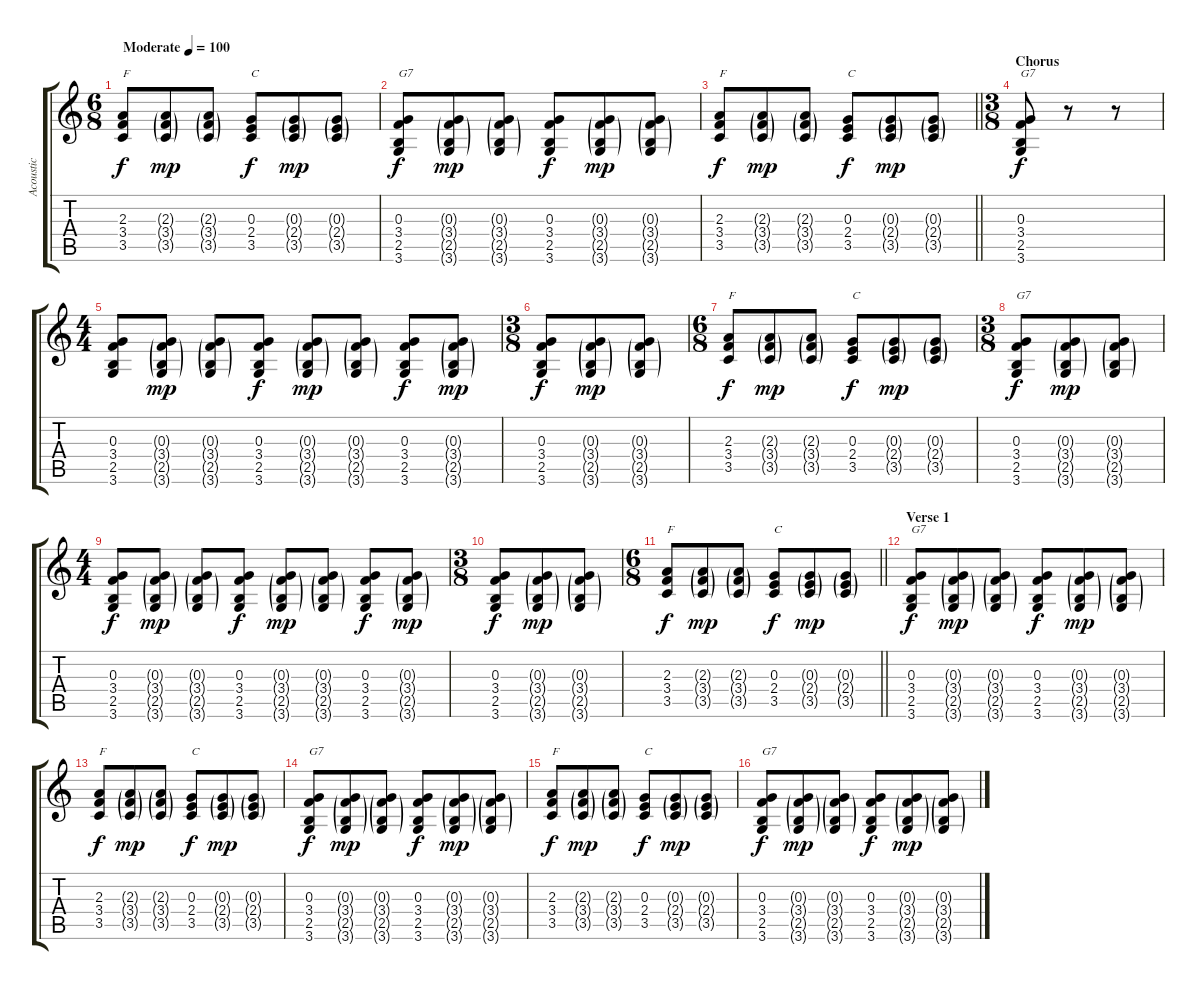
\track ("Acoustic" "Acoustic") {instrument acousticguitarsteel}
\staff {score tabs}
\tuning (E4 B3 G3 D3 A2 E2) {hide}
\ts (6 8)
\tempo (100 "Moderate")
\clef g2
\ks c
(2.3 3.4 3.5).8{txt "F" dy f instrument acousticguitarsteel} (2.3{g} 3.4{g} 3.5{g}).8{dy mp} (2.3{g} 3.4{g} 3.5{g}).8 (0.3 2.4 3.5).8{txt "C" dy f} (0.3{g} 2.4{g} 3.5{g}).8{dy mp} (0.3{g} 2.4{g} 3.5{g}).8 |
(0.3 3.4 2.5 3.6).8{txt "G7" dy f} (0.3{g} 3.4{g} 2.5{g} 3.6{g}).8{dy mp} (0.3{g} 3.4{g} 2.5{g} 3.6{g}).8 (0.3 3.4 2.5 3.6).8{dy f} (0.3{g} 3.4{g} 2.5{g} 3.6{g}).8{dy mp} (0.3{g} 3.4{g} 2.5{g} 3.6{g}).8 |
\barLineRight lightlight
(2.3 3.4 3.5).8{txt "F" dy f} (2.3{g} 3.4{g} 3.5{g}).8{dy mp} (2.3{g} 3.4{g} 3.5{g}).8 (0.3 2.4 3.5).8{txt "C" dy f} (0.3{g} 2.4{g} 3.5{g}).8{dy mp} (0.3{g} 2.4{g} 3.5{g}).8 |
\ts (3 8)
\section ("" "Chorus")
(0.3 3.4 2.5 3.6).8{txt "G7" dy f} r.8 r.8 |
\ts (4 4)
(0.3 3.4 2.5 3.6).8 (0.3{g} 3.4{g} 2.5{g} 3.6{g}).8{dy mp} (0.3{g} 3.4{g} 2.5{g} 3.6{g}).8 (0.3 3.4 2.5 3.6).8{dy f} (0.3{g} 3.4{g} 2.5{g} 3.6{g}).8{dy mp} (0.3{g} 3.4{g} 2.5{g} 3.6{g}).8 (0.3 3.4 2.5 3.6).8{dy f} (0.3{g} 3.4{g} 2.5{g} 3.6{g}).8{dy mp} |
\ts (3 8)
(0.3 3.4 2.5 3.6).8{dy f} (0.3{g} 3.4{g} 2.5{g} 3.6{g}).8{dy mp} (0.3{g} 3.4{g} 2.5{g} 3.6{g}).8 |
\ts (6 8)
(2.3 3.4 3.5).8{txt "F" dy f} (2.3{g} 3.4{g} 3.5{g}).8{dy mp} (2.3{g} 3.4{g} 3.5{g}).8 (0.3 2.4 3.5).8{txt "C" dy f} (0.3{g} 2.4{g} 3.5{g}).8{dy mp} (0.3{g} 2.4{g} 3.5{g}).8 |
\ts (3 8)
(0.3 3.4 2.5 3.6).8{txt "G7" dy f} (0.3{g} 3.4{g} 2.5{g} 3.6{g}).8{dy mp} (0.3{g} 3.4{g} 2.5{g} 3.6{g}).8 |
\ts (4 4)
(0.3 3.4 2.5 3.6).8{dy f} (0.3{g} 3.4{g} 2.5{g} 3.6{g}).8{dy mp} (0.3{g} 3.4{g} 2.5{g} 3.6{g}).8 (0.3 3.4 2.5 3.6).8{dy f} (0.3{g} 3.4{g} 2.5{g} 3.6{g}).8{dy mp} (0.3{g} 3.4{g} 2.5{g} 3.6{g}).8 (0.3 3.4 2.5 3.6).8{dy f} (0.3{g} 3.4{g} 2.5{g} 3.6{g}).8{dy mp} |
\ts (3 8)
(0.3 3.4 2.5 3.6).8{dy f} (0.3{g} 3.4{g} 2.5{g} 3.6{g}).8{dy mp} (0.3{g} 3.4{g} 2.5{g} 3.6{g}).8 |
\ts (6 8)
\barLineRight lightlight
(2.3 3.4 3.5).8{txt "F" dy f} (2.3{g} 3.4{g} 3.5{g}).8{dy mp} (2.3{g} 3.4{g} 3.5{g}).8 (0.3 2.4 3.5).8{txt "C" dy f} (0.3{g} 2.4{g} 3.5{g}).8{dy mp} (0.3{g} 2.4{g} 3.5{g}).8 |
\section ("" "Verse 1")
(0.3 3.4 2.5 3.6).8{txt "G7" dy f} (0.3{g} 3.4{g} 2.5{g} 3.6{g}).8{dy mp} (0.3{g} 3.4{g} 2.5{g} 3.6{g}).8 (0.3 3.4 2.5 3.6).8{dy f} (0.3{g} 3.4{g} 2.5{g} 3.6{g}).8{dy mp} (0.3{g} 3.4{g} 2.5{g} 3.6{g}).8 |
(2.3 3.4 3.5).8{txt "F" dy f} (2.3{g} 3.4{g} 3.5{g}).8{dy mp} (2.3{g} 3.4{g} 3.5{g}).8 (0.3 2.4 3.5).8{txt "C" dy f} (0.3{g} 2.4{g} 3.5{g}).8{dy mp} (0.3{g} 2.4{g} 3.5{g}).8 |
(0.3 3.4 2.5 3.6).8{txt "G7" dy f} (0.3{g} 3.4{g} 2.5{g} 3.6{g}).8{dy mp} (0.3{g} 3.4{g} 2.5{g} 3.6{g}).8 (0.3 3.4 2.5 3.6).8{dy f} (0.3{g} 3.4{g} 2.5{g} 3.6{g}).8{dy mp} (0.3{g} 3.4{g} 2.5{g} 3.6{g}).8 |
(2.3 3.4 3.5).8{txt "F" dy f} (2.3{g} 3.4{g} 3.5{g}).8{dy mp} (2.3{g} 3.4{g} 3.5{g}).8 (0.3 2.4 3.5).8{txt "C" dy f} (0.3{g} 2.4{g} 3.5{g}).8{dy mp} (0.3{g} 2.4{g} 3.5{g}).8 |
(0.3 3.4 2.5 3.6).8{txt "G7" dy f} (0.3{g} 3.4{g} 2.5{g} 3.6{g}).8{dy mp} (0.3{g} 3.4{g} 2.5{g} 3.6{g}).8 (0.3 3.4 2.5 3.6).8{dy f} (0.3{g} 3.4{g} 2.5{g} 3.6{g}).8{dy mp} (0.3{g} 3.4{g} 2.5{g} 3.6{g}).8
